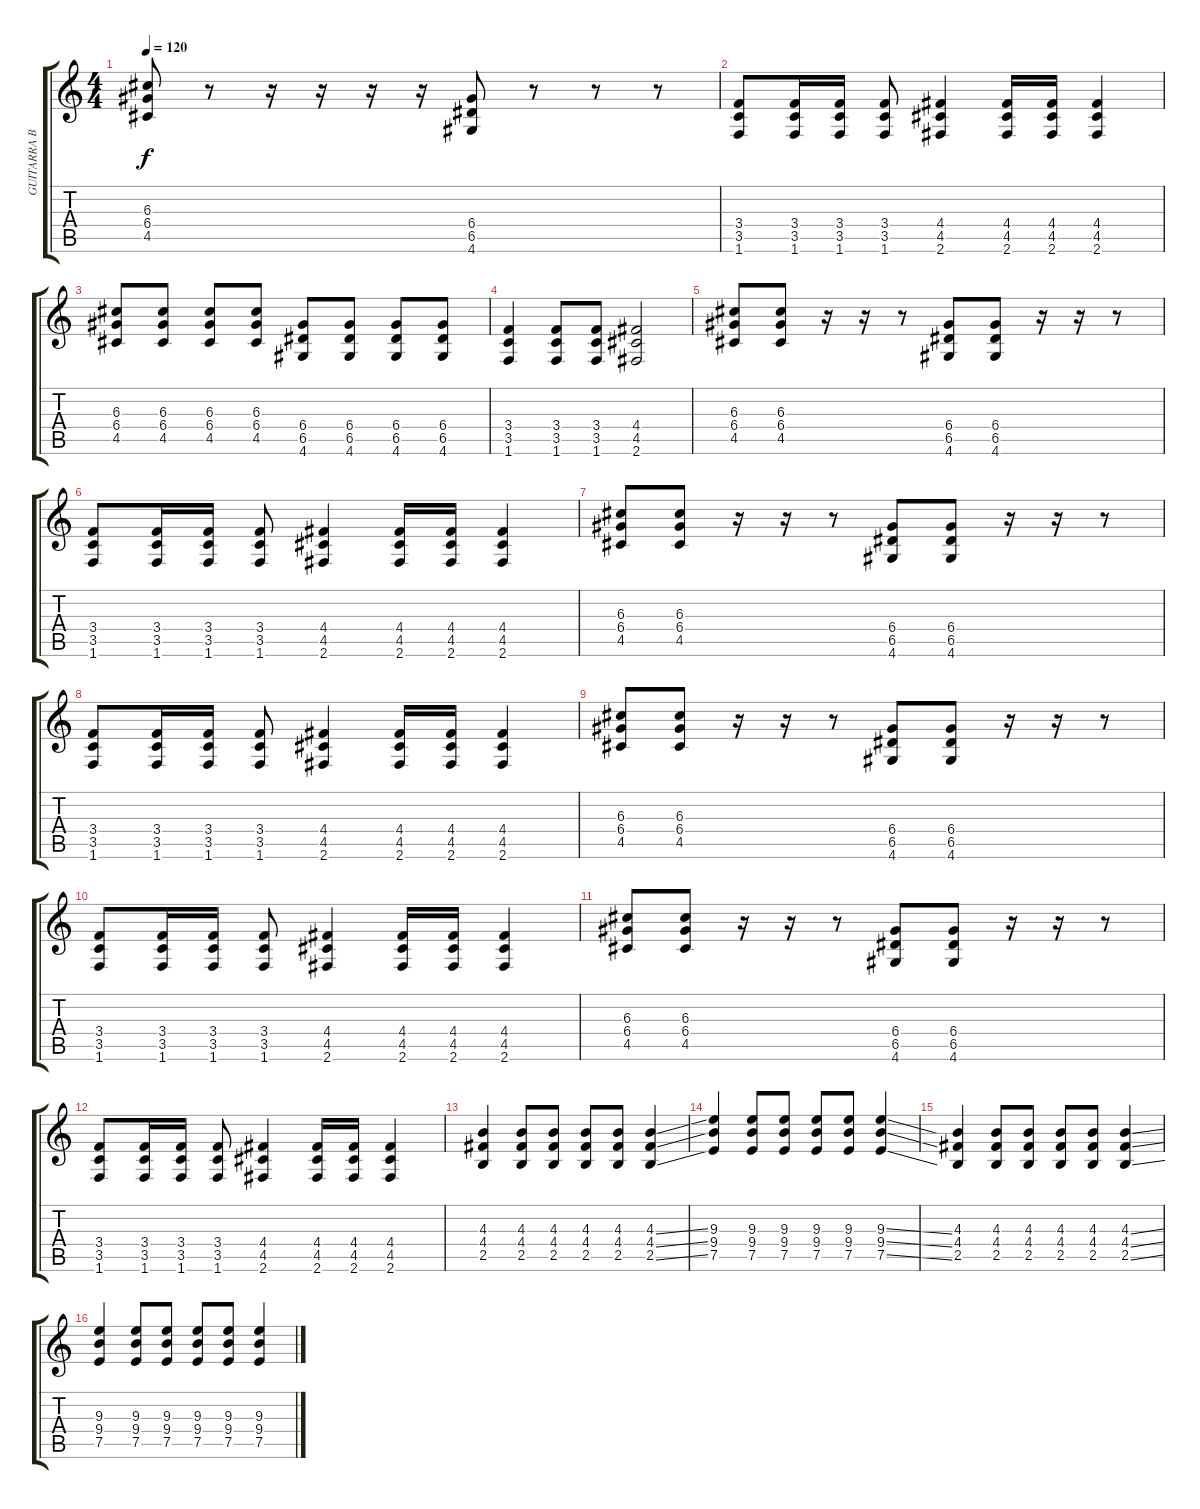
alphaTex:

\track ("GUITARRA BASE" "GUITARRA B") {instrument overdrivenguitar}
\staff {score tabs}
\tuning (E4 B3 G3 D3 A2 E2) {hide}
\ts (4 4)
\tempo 120
\clef g2
\ks c
(6.3 6.4 4.5).8{dy f} r.8 r.16 r.16 r.16 r.16 (6.4 6.5 4.6).8 r.8 r.8 r.8 |
(3.4 3.5 1.6).8 (3.4 3.5 1.6).16 (3.4 3.5 1.6).16 (3.4 3.5 1.6).8 (4.4 4.5 2.6).4 (4.4 4.5 2.6).16 (4.4 4.5 2.6).16 (4.4 4.5 2.6).4 |
(6.3 6.4 4.5).8 (6.3 6.4 4.5).8 (6.3 6.4 4.5).8 (6.3 6.4 4.5).8 (6.4 6.5 4.6).8 (6.4 6.5 4.6).8 (6.4 6.5 4.6).8 (6.4 6.5 4.6).8 |
(3.4 3.5 1.6).4 (3.4 3.5 1.6).8 (3.4 3.5 1.6).8 (4.4 4.5 2.6).2 |
(6.3 6.4 4.5).8 (6.3 6.4 4.5).8 r.16 r.16 r.8 (6.4 6.5 4.6).8 (6.4 6.5 4.6).8 r.16 r.16 r.8 |
(3.4 3.5 1.6).8 (3.4 3.5 1.6).16 (3.4 3.5 1.6).16 (3.4 3.5 1.6).8 (4.4 4.5 2.6).4 (4.4 4.5 2.6).16 (4.4 4.5 2.6).16 (4.4 4.5 2.6).4 |
(6.3 6.4 4.5).8 (6.3 6.4 4.5).8 r.16 r.16 r.8 (6.4 6.5 4.6).8 (6.4 6.5 4.6).8 r.16 r.16 r.8 |
(3.4 3.5 1.6).8 (3.4 3.5 1.6).16 (3.4 3.5 1.6).16 (3.4 3.5 1.6).8 (4.4 4.5 2.6).4 (4.4 4.5 2.6).16 (4.4 4.5 2.6).16 (4.4 4.5 2.6).4 |
(6.3 6.4 4.5).8 (6.3 6.4 4.5).8 r.16 r.16 r.8 (6.4 6.5 4.6).8 (6.4 6.5 4.6).8 r.16 r.16 r.8 |
(3.4 3.5 1.6).8 (3.4 3.5 1.6).16 (3.4 3.5 1.6).16 (3.4 3.5 1.6).8 (4.4 4.5 2.6).4 (4.4 4.5 2.6).16 (4.4 4.5 2.6).16 (4.4 4.5 2.6).4 |
(6.3 6.4 4.5).8 (6.3 6.4 4.5).8 r.16 r.16 r.8 (6.4 6.5 4.6).8 (6.4 6.5 4.6).8 r.16 r.16 r.8 |
(3.4 3.5 1.6).8 (3.4 3.5 1.6).16 (3.4 3.5 1.6).16 (3.4 3.5 1.6).8 (4.4 4.5 2.6).4 (4.4 4.5 2.6).16 (4.4 4.5 2.6).16 (4.4 4.5 2.6).4 |
(4.3 4.4 2.5).4 (4.3 4.4 2.5).8 (4.3 4.4 2.5).8 (4.3 4.4 2.5).8 (4.3 4.4 2.5).8 (4.3{ss} 4.4{ss} 2.5{ss}).4 |
(9.3 9.4 7.5).4 (9.3 9.4 7.5).8 (9.3 9.4 7.5).8 (9.3 9.4 7.5).8 (9.3 9.4 7.5).8 (9.3{ss} 9.4{ss} 7.5{ss}).4 |
(4.3 4.4 2.5).4 (4.3 4.4 2.5).8 (4.3 4.4 2.5).8 (4.3 4.4 2.5).8 (4.3 4.4 2.5).8 (4.3{ss} 4.4{ss} 2.5{ss}).4 |
(9.3 9.4 7.5).4 (9.3 9.4 7.5).8 (9.3 9.4 7.5).8 (9.3 9.4 7.5).8 (9.3 9.4 7.5).8 (9.3{ss} 9.4{ss} 7.5{ss}).4
